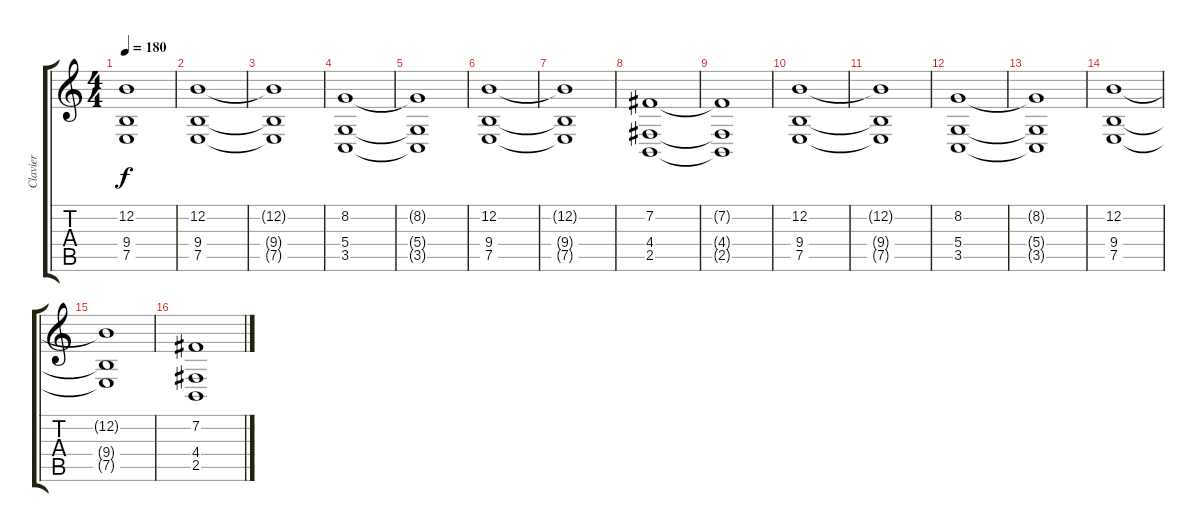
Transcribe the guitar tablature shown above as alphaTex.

\track ("Clavier" "Clavier") {instrument choiraahs}
\staff {score tabs}
\tuning (E4 B3 G3 D3 A2 D2) {hide}
\ts (4 4)
\tempo 180
\clef g2
\ks c
(12.2{t} 9.4{t} 7.5{t}).1{dy f} |
(12.2 9.4 7.5).1 |
(12.2{t} 9.4{t} 7.5{t}).1 |
(8.2 5.4 3.5).1 |
(8.2{t} 5.4{t} 3.5{t}).1 |
(12.2 9.4 7.5).1 |
(12.2{t} 9.4{t} 7.5{t}).1 |
(7.2 4.4 2.5).1 |
(7.2{t} 4.4{t} 2.5{t}).1 |
(12.2 9.4 7.5).1 |
(12.2{t} 9.4{t} 7.5{t}).1 |
(8.2 5.4 3.5).1 |
(8.2{t} 5.4{t} 3.5{t}).1 |
(12.2 9.4 7.5).1 |
(12.2{t} 9.4{t} 7.5{t}).1 |
(7.2 4.4 2.5).1
